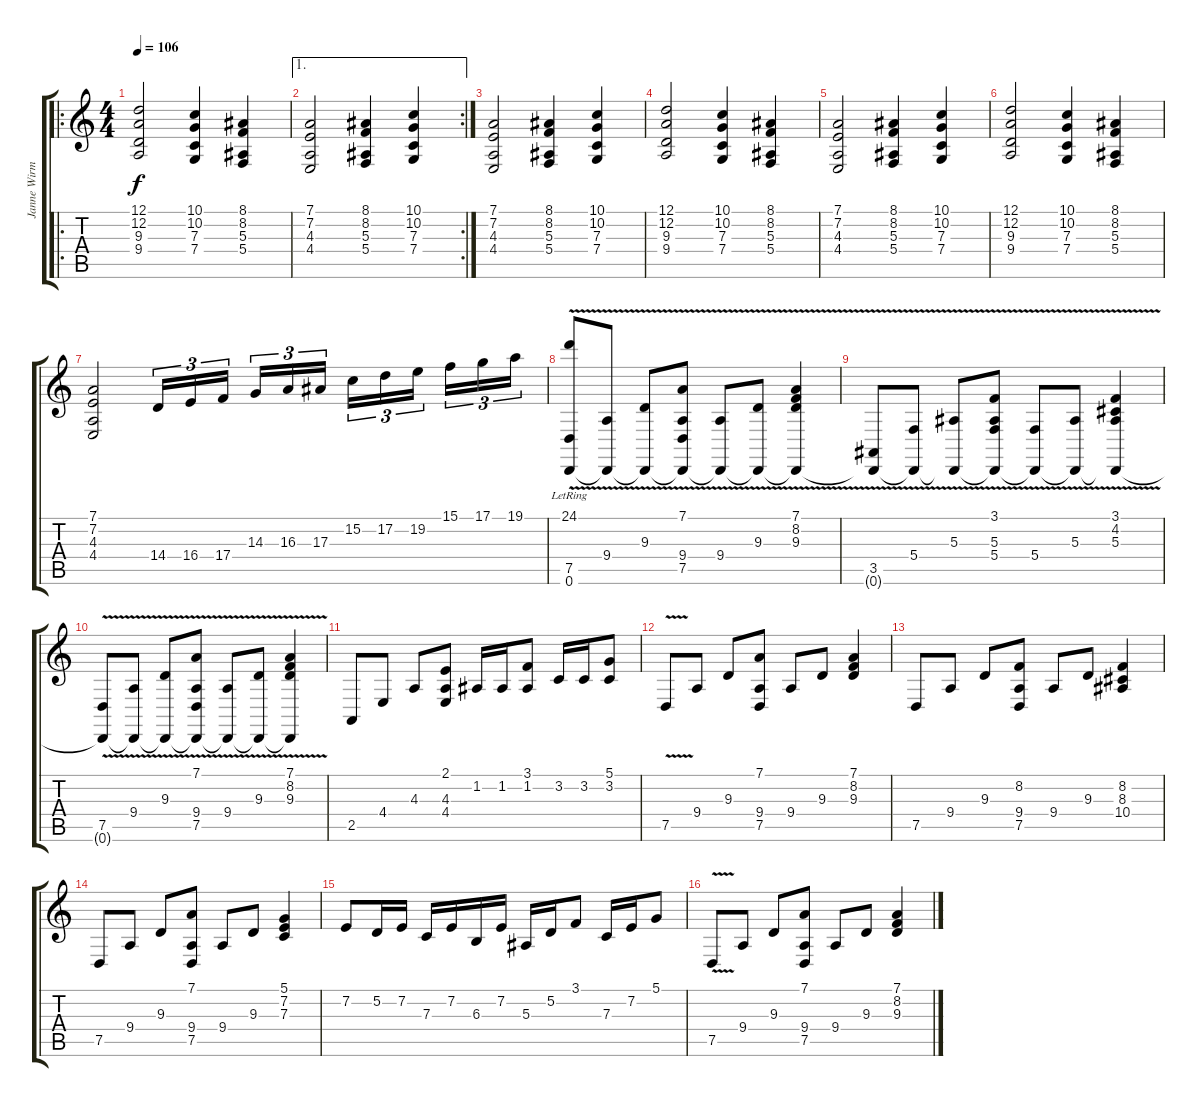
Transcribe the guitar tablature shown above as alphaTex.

\track ("Janne Wirman" "Janne Wirm") {instrument stringensemble1}
\staff {score tabs}
\tuning (D4 A3 F3 C3 G2 D2) {hide}
\ro
\ts (4 4)
\tempo 106
\clef g2
\ks c
(12.1 12.2 9.3 9.4).2{dy f volume 13} (10.1 10.2 7.3 7.4).4 (8.1 8.2 5.3 5.4).4 |
\ae 1
\rc 2
(7.1 7.2 4.3 4.4).2 (8.1 8.2 5.3 5.4).4 (10.1 10.2 7.3 7.4).4 |
(7.1 7.2 4.3 4.4).2 (8.1 8.2 5.3 5.4).4 (10.1 10.2 7.3 7.4).4 |
(12.1 12.2 9.3 9.4).2 (10.1 10.2 7.3 7.4).4 (8.1 8.2 5.3 5.4).4 |
(7.1 7.2 4.3 4.4).2 (8.1 8.2 5.3 5.4).4 (10.1 10.2 7.3 7.4).4 |
(12.1 12.2 9.3 9.4).2 (10.1 10.2 7.3 7.4).4 (8.1 8.2 5.3 5.4).4 |
(7.1 7.2 4.3 4.4).2 14.4.16{tu (3 2) volume 16} 16.4.16{tu (3 2)} 17.4.16{tu (3 2)} 14.3.16{tu (3 2)} 16.3.16{tu (3 2)} 17.3.16{tu (3 2)} 15.2.16{tu (3 2)} 17.2.16{tu (3 2)} 19.2.16{tu (3 2)} 15.1.16{tu (3 2)} 17.1.16{tu (3 2)} 19.1.16{tu (3 2)} |
(24.1{v lr} 7.5{v} 0.6{v}).8{volume 16} (9.4 0.6{v t}).8 (9.3 0.6{v t}).8 (7.1 9.4 7.5 0.6{v t}).8 (9.4 0.6{v t}).8 (9.3 0.6{v t}).8 (7.1 8.2 9.3 0.6{v t}).4 |
(3.5 0.6{v t}).8 (5.4 0.6{v t}).8 (5.3 0.6{v t}).8 (3.1 5.3 5.4 0.6{v t}).8 (5.4 0.6{v t}).8 (5.3 0.6{v t}).8 (3.1 4.2 5.3 0.6{v t}).4 |
(7.5 0.6{v t}).8 (9.4 0.6{v t}).8 (9.3 0.6{v t}).8 (7.1 9.4 7.5 0.6{v t}).8 (9.4 0.6{v t}).8 (9.3 0.6{v t}).8 (7.1 8.2 9.3 0.6{v t}).4 |
2.5.8 4.4.8 4.3.8 (2.1 4.3 4.4).8 1.2.16 1.2.16 (3.1 1.2).8 3.2.16 3.2.16 (5.1 3.2).8 |
7.5{v}.8{volume 16} 9.4.8 9.3.8 (7.1 9.4 7.5).8 9.4.8 9.3.8 (7.1 8.2 9.3).4 |
7.5.8 9.4.8 9.3.8 (8.2 9.4 7.5).8 9.4.8 9.3.8 (8.2 8.3 10.4).4 |
7.5.8 9.4.8 9.3.8 (7.1 9.4 7.5).8 9.4.8 9.3.8 (5.1 7.2 7.3).4 |
7.2.8 5.2.16 7.2.16 7.3.16 7.2.16 6.3.16 7.2.16 5.3.16 5.2.16 3.1.8 7.3.16 7.2.16 5.1.8 |
7.5{v}.8{volume 16} 9.4.8 9.3.8 (7.1 9.4 7.5).8 9.4.8 9.3.8 (7.1 8.2 9.3).4
